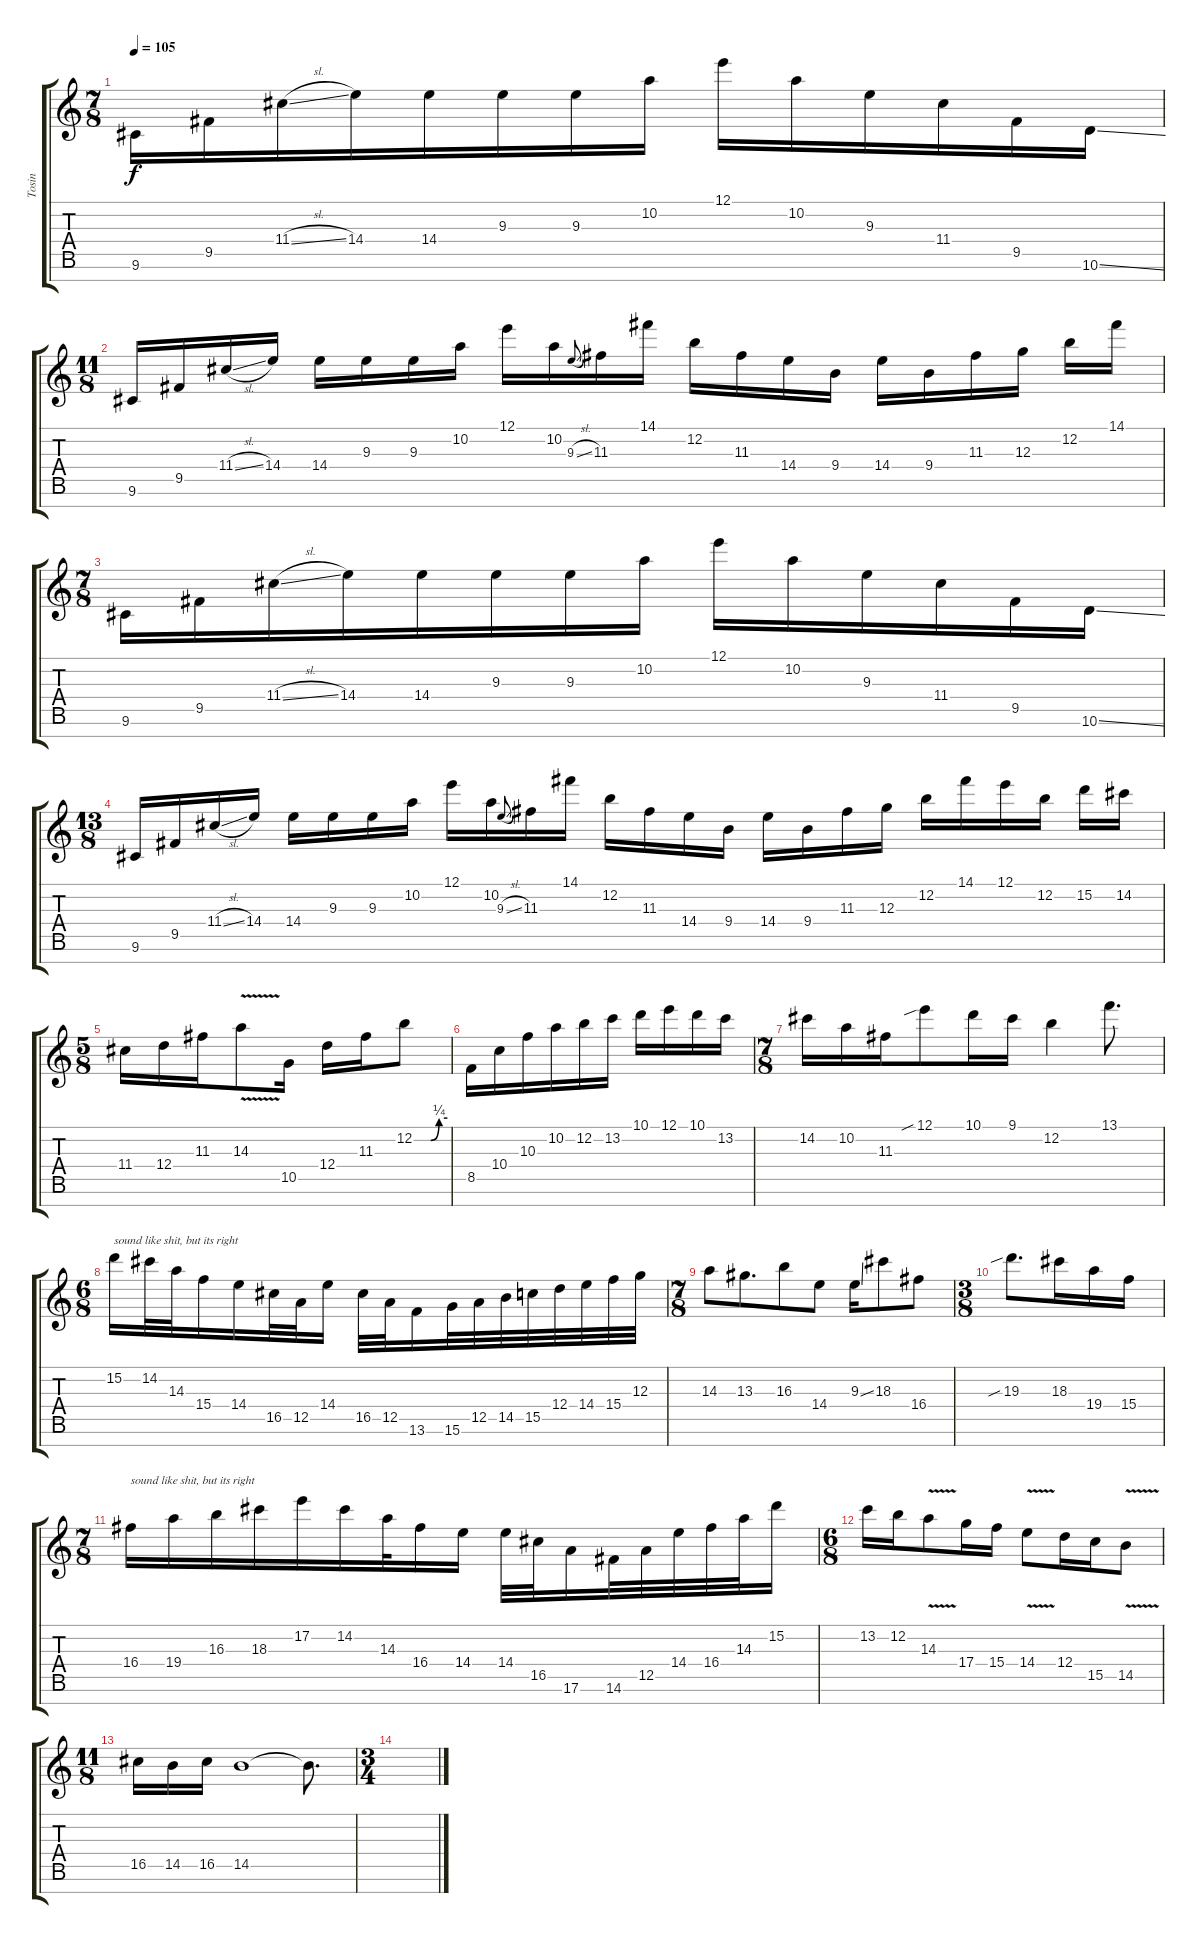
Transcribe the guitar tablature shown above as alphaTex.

\track ("Tosin" "Tosin") {instrument electricguitarjazz}
\staff {score tabs}
\tuning (E4 B3 G3 D3 A2 E2 B1) {hide}
\ts (7 8)
\tempo 105
\clef g2
\ks c
9.6.16{dy f} 9.5.16 11.4{sl}.16 14.4.16 14.4.16 9.3.16 9.3.16 10.2.16 12.1.16 10.2.16 9.3.16 11.4.16 9.5.16 10.6{ss}.16 |
\ts (11 8)
9.6.16 9.5.16 11.4{sl}.16 14.4.16 14.4.16 9.3.16 9.3.16 10.2.16 12.1.16 10.2.16 9.3{sl}.8{gr onbeat} 11.3.16 14.1.16 12.2.16 11.3.16 14.4.16 9.4.16 14.4.16 9.4.16 11.3.16 12.3.16 12.2.16 14.1.16 |
\ts (7 8)
9.6.16 9.5.16 11.4{sl}.16 14.4.16 14.4.16 9.3.16 9.3.16 10.2.16 12.1.16 10.2.16 9.3.16 11.4.16 9.5.16 10.6{ss}.16 |
\ts (13 8)
9.6.16 9.5.16 11.4{sl}.16 14.4.16 14.4.16 9.3.16 9.3.16 10.2.16 12.1.16 10.2.16 9.3{sl}.8{gr onbeat} 11.3.16 14.1.16 12.2.16 11.3.16 14.4.16 9.4.16 14.4.16 9.4.16 11.3.16 12.3.16 12.2.16 14.1.16 12.1.16 12.2.16 15.2.16 14.2.16 |
\ts (5 8)
11.4.16 12.4.16 11.3.16 14.3{v}.8 10.5.16 12.4.16 11.3.16 12.2{be (custom 0 0 30 0 45 1 60 1)}.8 |
8.5.16 10.4.16 10.3.16 10.2.16 12.2.16 13.2.16 10.1.16 12.1.16 10.1.16 13.2.16 |
\ts (7 8)
14.2.16 10.2.16 11.3.16 12.1{sib}.8 10.1.16 9.1.16 12.2.4 13.1.8{d} |
\ts (6 8)
15.2.16{txt "sound like shit, but its right"} 14.2.32 14.3.32 15.4.16 14.4.16 16.5.32 12.5.32 14.4.16 16.5.32 12.5.32 13.6.16 15.6.32 12.5.32 14.5.32 15.5.32 12.4.32 14.4.32 15.4.32 12.3.32 |
\ts (7 8)
14.3.8 13.3.8{d} 16.3.8 14.4.8 9.3{ss}.16 18.3.8 16.4.8 |
\ts (3 8)
19.3{sib}.8{d} 18.3.16 19.4.16 15.4.16 |
\ts (7 8)
16.4.16{txt "sound like shit, but its right"} 19.4.16 16.3.16 18.3.16 17.2.16 14.2.16 14.3.32 16.4.16 14.4.16 14.4.32 16.5.32 17.6.16 14.6.32 12.5.32 14.4.32 16.4.32 14.3.32 15.2.16 |
\ts (6 8)
13.2.16 12.2.16 14.3{v}.8 17.4.16 15.4.16 14.4{v}.8 12.4.16 15.5.16 14.5{v}.8 |
\ts (11 8)
16.5.16 14.5.16 16.5.16 14.5.1{volume 4} 14.5{t}.8{d} |
\ts (3 4)
